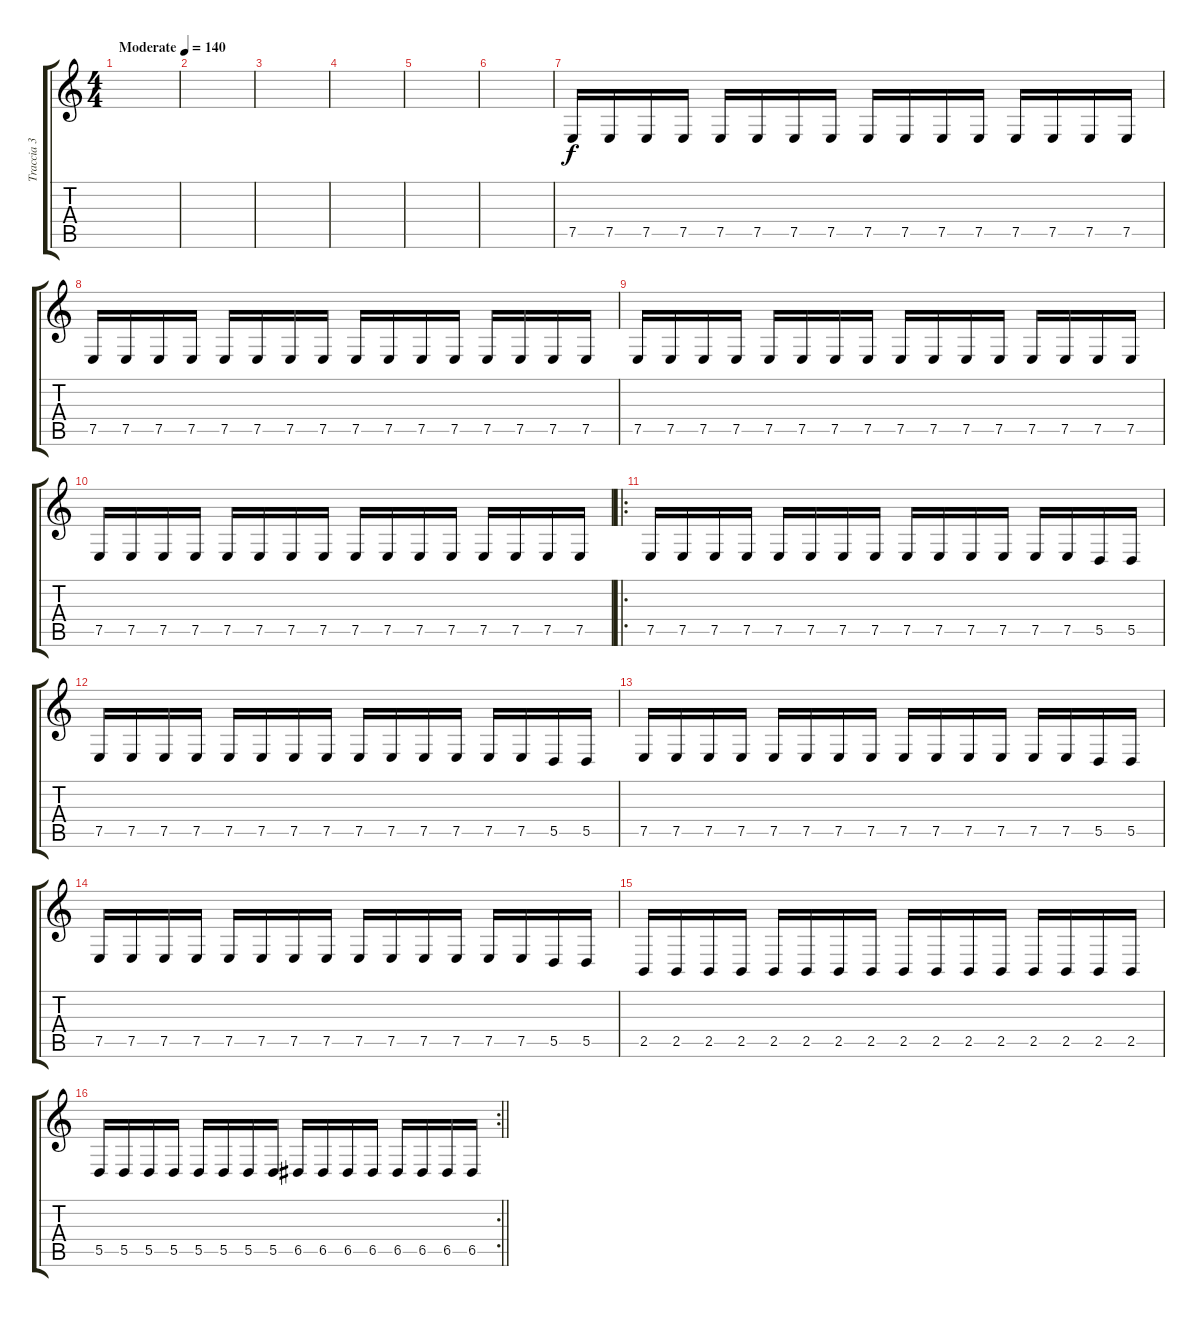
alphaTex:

\track ("Traccia 3" "Traccia 3") {instrument pad3polysynth}
\staff {score tabs}
\tuning (E4 B3 G3 D3 A2 E2) {hide}
\ts (4 4)
\tempo (140 "Moderate")
\clef g2
\ks c
|
|
|
|
|
|
7.5.16{volume 12} 7.5.16 7.5.16 7.5.16 7.5.16 7.5.16 7.5.16 7.5.16 7.5.16 7.5.16 7.5.16 7.5.16 7.5.16 7.5.16 7.5.16 7.5.16 |
7.5.16 7.5.16 7.5.16 7.5.16 7.5.16 7.5.16 7.5.16 7.5.16 7.5.16 7.5.16 7.5.16 7.5.16 7.5.16 7.5.16 7.5.16 7.5.16 |
7.5.16 7.5.16 7.5.16 7.5.16 7.5.16 7.5.16 7.5.16 7.5.16 7.5.16 7.5.16 7.5.16 7.5.16 7.5.16 7.5.16 7.5.16 7.5.16 |
7.5.16 7.5.16 7.5.16 7.5.16 7.5.16 7.5.16 7.5.16 7.5.16 7.5.16 7.5.16 7.5.16 7.5.16 7.5.16 7.5.16 7.5.16 7.5.16 |
\ro
7.5.16 7.5.16 7.5.16 7.5.16 7.5.16 7.5.16 7.5.16 7.5.16 7.5.16 7.5.16 7.5.16 7.5.16 7.5.16 7.5.16 5.5.16 5.5.16 |
7.5.16 7.5.16 7.5.16 7.5.16 7.5.16 7.5.16 7.5.16 7.5.16 7.5.16 7.5.16 7.5.16 7.5.16 7.5.16 7.5.16 5.5.16 5.5.16 |
7.5.16 7.5.16 7.5.16 7.5.16 7.5.16 7.5.16 7.5.16 7.5.16 7.5.16 7.5.16 7.5.16 7.5.16 7.5.16 7.5.16 5.5.16 5.5.16 |
7.5.16 7.5.16 7.5.16 7.5.16 7.5.16 7.5.16 7.5.16 7.5.16 7.5.16 7.5.16 7.5.16 7.5.16 7.5.16 7.5.16 5.5.16 5.5.16 |
2.5.16 2.5.16 2.5.16 2.5.16 2.5.16 2.5.16 2.5.16 2.5.16 2.5.16 2.5.16 2.5.16 2.5.16 2.5.16 2.5.16 2.5.16 2.5.16 |
\rc 2
\barLineRight lightlight
5.5.16 5.5.16 5.5.16 5.5.16 5.5.16 5.5.16 5.5.16 5.5.16 6.5.16 6.5.16 6.5.16 6.5.16 6.5.16 6.5.16 6.5.16 6.5.16
